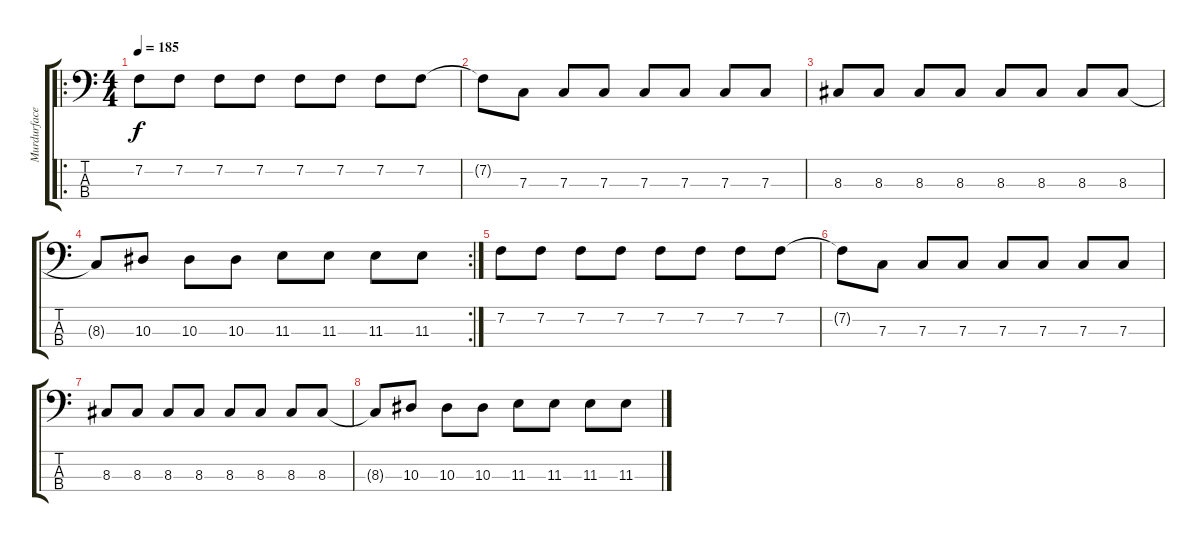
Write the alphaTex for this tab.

\track ("Murdurface" "Murdurface") {instrument electricbasspick}
\staff {score tabs}
\tuning (Eb2 Bb1 F1 C1) {hide}
\ro
\ts (4 4)
\tempo 185
\clef f4
\ks c
7.2.8{dy f} 7.2.8 7.2.8 7.2.8 7.2.8 7.2.8 7.2.8 7.2.8 |
7.2{t}.8 7.3.8 7.3.8 7.3.8 7.3.8 7.3.8 7.3.8 7.3.8 |
8.3.8 8.3.8 8.3.8 8.3.8 8.3.8 8.3.8 8.3.8 8.3.8 |
\rc 2
8.3{t}.8 10.3.8 10.3.8 10.3.8 11.3.8 11.3.8 11.3.8 11.3.8 |
7.2.8 7.2.8 7.2.8 7.2.8 7.2.8 7.2.8 7.2.8 7.2.8 |
7.2{t}.8 7.3.8 7.3.8 7.3.8 7.3.8 7.3.8 7.3.8 7.3.8 |
8.3.8 8.3.8 8.3.8 8.3.8 8.3.8 8.3.8 8.3.8 8.3.8 |
8.3{t}.8 10.3.8 10.3.8 10.3.8 11.3.8 11.3.8 11.3.8 11.3.8
